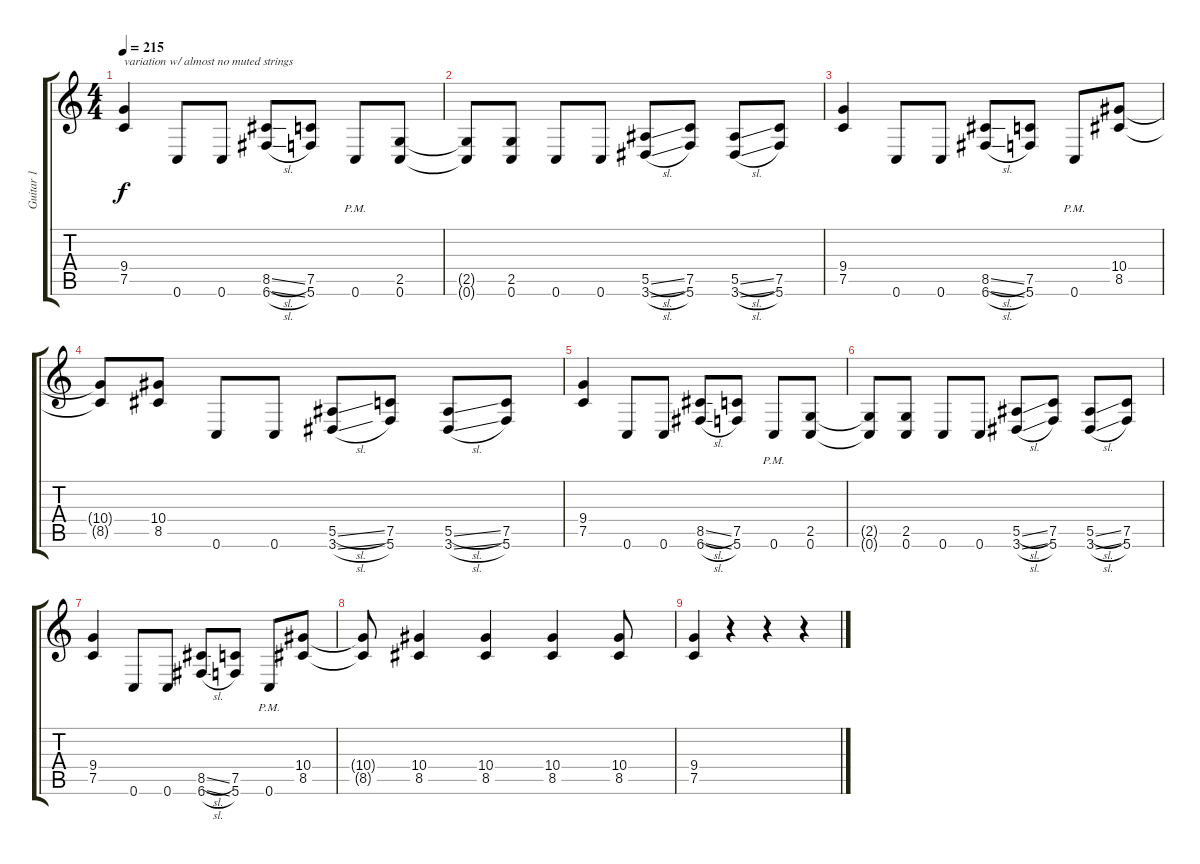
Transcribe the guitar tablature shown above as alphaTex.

\track ("Guitar 1" "Guitar 1") {instrument distortionguitar}
\staff {score tabs}
\tuning (C4 G3 Eb3 Bb2 F2 C2) {hide}
\ts (4 4)
\tempo 215
\clef g2
\ks c
(9.4 7.5).4{txt "variation w/ almost no muted strings" dy f} 0.6.8 0.6.8 (8.5{sl} 6.6{sl}).8 (7.5 5.6).8 0.6{pm}.8 (2.5 0.6).8 |
(2.5{t} 0.6{t}).8 (2.5 0.6).8 0.6.8 0.6.8 (5.5{sl} 3.6{sl}).8 (7.5 5.6).8 (5.5{sl} 3.6{sl}).8 (7.5 5.6).8 |
(9.4 7.5).4 0.6.8 0.6.8 (8.5{sl} 6.6{sl}).8 (7.5 5.6).8 0.6{pm}.8 (10.4 8.5).8 |
(10.4{t} 8.5{t}).8 (10.4 8.5).8 0.6.8 0.6.8 (5.5{sl} 3.6{sl}).8 (7.5 5.6).8 (5.5{sl} 3.6{sl}).8 (7.5 5.6).8 |
(9.4 7.5).4 0.6.8 0.6.8 (8.5{sl} 6.6{sl}).8 (7.5 5.6).8 0.6{pm}.8 (2.5 0.6).8 |
(2.5{t} 0.6{t}).8 (2.5 0.6).8 0.6.8 0.6.8 (5.5{sl} 3.6{sl}).8 (7.5 5.6).8 (5.5{sl} 3.6{sl}).8 (7.5 5.6).8 |
(9.4 7.5).4 0.6.8 0.6.8 (8.5{sl} 6.6{sl}).8 (7.5 5.6).8 0.6{pm}.8 (10.4 8.5).8 |
(10.4{t} 8.5{t}).8 (10.4 8.5).4 (10.4 8.5).4 (10.4 8.5).4 (10.4 8.5).8 |
(9.4 7.5).4 r.4 r.4 r.4
